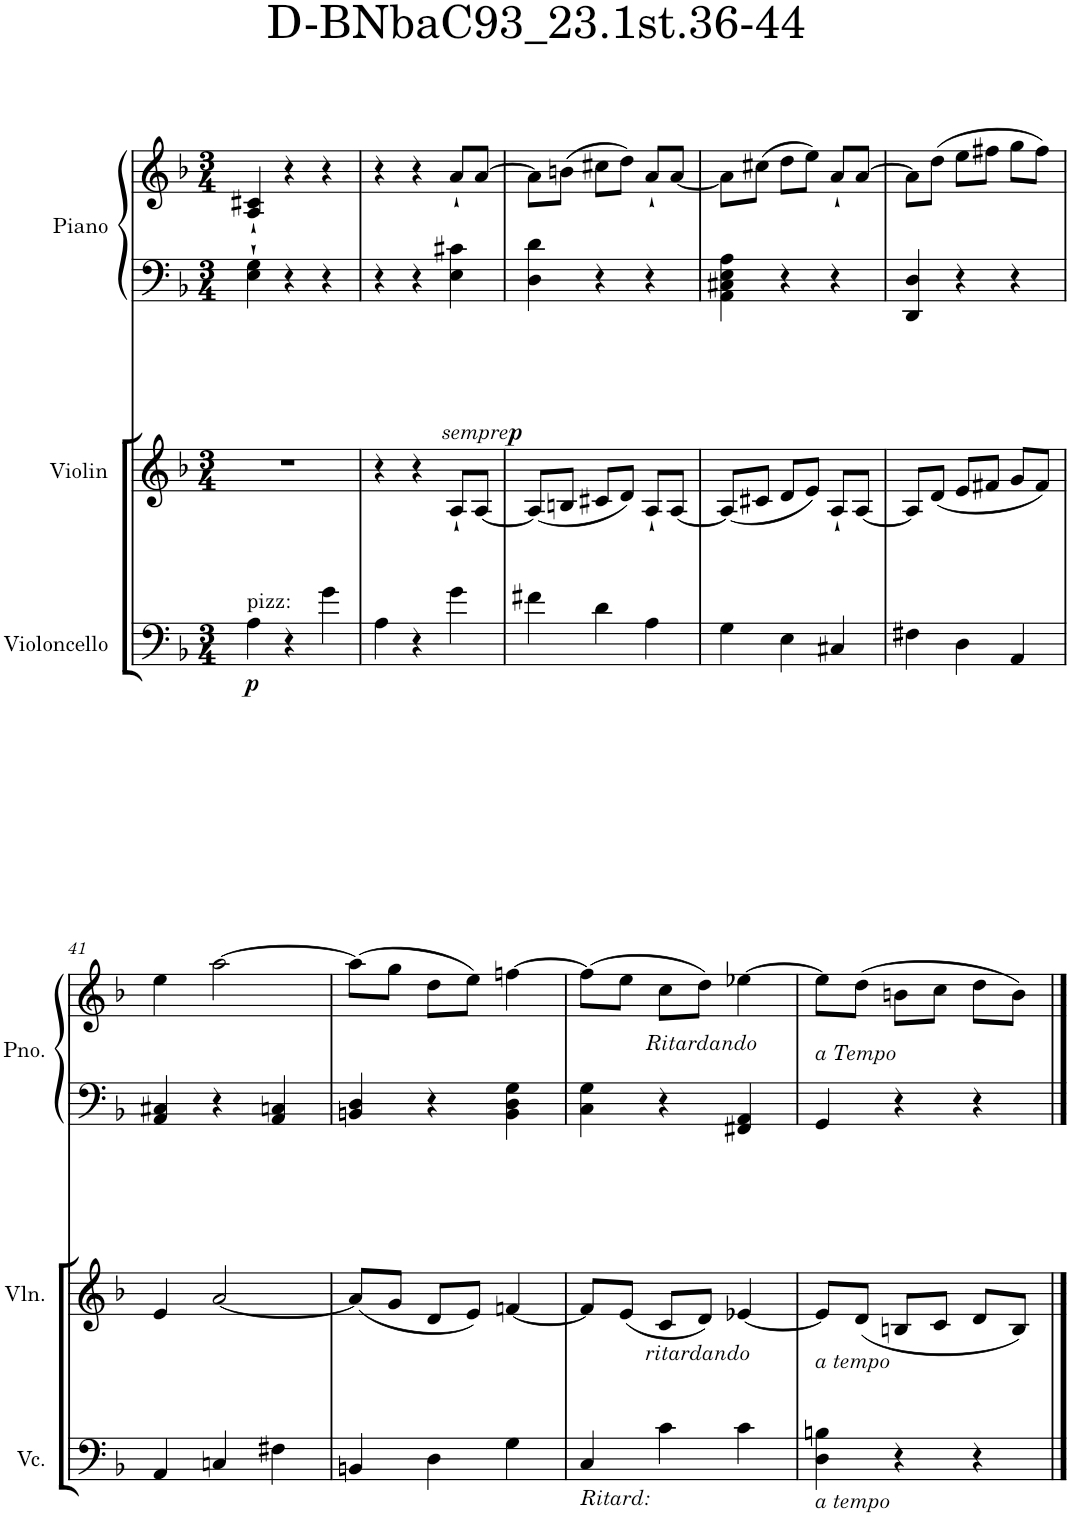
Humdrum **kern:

**kern	**dynam	**kern	**dynam	**kern	**kern
*part3	*part3	*part2	*part2	*part1	*part1
*staff4	*staff4	*staff3	*staff3	*staff2	*staff1
*I"Violoncello	*	*I"Violin	*	*I"Piano	*
*I'Vc.	*	*I'Vln.	*	*I'Pno.	*
*clefF4	*	*clefG2	*	*clefF4	*clefG2
*k[b-]	*	*k[b-]	*	*k[b-]	*k[b-]
*M3/4	*	*M3/4	*	*M3/4	*M3/4
=36	=36	=36	=36	=36	=36
!LO:TX:a:t=pizz&colon;	!	!	!	!	!
!	!LO:DY:b	!	!	!	!
4A\	p	2.r	.	4E\` 4G\`	4A/` 4c#X/`
4r	.	.	.	4r	4r
4g\	.	.	.	4r	4r
=37	=37	=37	=37	=37	=37
4A\	.	4r	.	4r	4r
4r	.	4r	.	4r	4r
4g\	.	8A`/L	.	4E\ 4c#X\	8a`/L
!	!	!	!LO:DY:a	!	!
!	!	!	!LO:DY:n=1:a	!	!
.	.	[8A/J	other-dynamics p	.	[8a/J
=38	=38	=38	=38	=38	=38
4f#X\	.	(8A/L]	.	4D\ 4d\	8a\L]
.	.	8Bn/J	.	.	(8bn\J
4d\	.	8c#X/L	.	4r	8cc#X\L
.	.	8d/J)	.	.	8dd\J)
4A\	.	8A`/L	.	4r	8a`/L
.	.	[8A/J	.	.	[<8a/J
=39	=39	=39	=39	=39	=39
4G\	.	(8A/L]	.	4AA\ 4C#X\ 4E\ 4A\	8a\L]
.	.	8c#X/J	.	.	(8cc#X\J
4E\	.	8d/L	.	4r	8dd\L
.	.	8e/J)	.	.	8ee\J)
4C#X/	.	8A`/L	.	4r	8a`/L
.	.	[8A/J	.	.	[8a/J
=40	=40	=40	=40	=40	=40
4F#X\	.	8A/L]	.	4DD/ 4D/	8a\L]
.	.	(8d/J	.	.	(8dd\J
4D\	.	8e/L	.	4r	8ee\L
.	.	8f#X/J	.	.	8ff#X\J
4AA/	.	8g/L	.	4r	8gg\L
.	.	8f#/J)	.	.	8ff#\J)
!!LO:LB:g=z
=41	=41	=41	=41	=41	=41
4AA/	.	4e/	.	4AA/ 4C#X/	4ee\
4Cn/	.	[2a/	.	4r	[2aa\
4F#X\	.	.	.	4AA/ 4Cn/	.
=42	=42	=42	=42	=42	=42
4BBn/	.	(8a/L]	.	4BBn/ 4D/	(8aa\L]
.	.	8g/J	.	.	8gg\J
4D\	.	8d/L	.	4r	8dd\L
.	.	8e/J)	.	.	8ee\J)
4G\	.	[4fn/	.	4BB\ 4D\ 4G\	[4ffn\
=43	=43	=43	=43	=43	=43
!	!	!	!	!	!LO:TX:b:i:t=Ritardando
!	!	!LO:TX:b:i:t=ritardando	!	!	!
!LO:TX:b:i:t=Ritard&colon;	!	!	!	!	!
4C/	.	8f/L]	.	4C\ 4G\	(8ff\L]
.	.	(8e/J	.	.	8ee\J
4c\	.	8c/L	.	4r	8cc\L
.	.	8d/J)	.	.	8dd\J)
4c\	.	[<4e-X/	.	4FF#X/ 4AA/	[4ee-X\
=44	=44	=44	=44	=44	=44
!	!	!	!	!	!LO:TX:b:i:t=a Tempo
!	!	!LO:TX:b:i:t=a tempo	!	!	!
!LO:TX:b:i:t=a tempo	!	!	!	!	!
4D\ 4Bn\	.	8e-/L]	.	4GG/	8ee-\L]
.	.	(<8d/J	.	.	(8dd\J
4r	.	8Bn/L	.	4r	8bn\L
.	.	8c/J	.	.	8cc\J
4r	.	8d/L	.	4r	8dd\L
.	.	8B/J)	.	.	8b\J)
==	==	==	==	==	==
*-	*-	*-	*-	*-	*-
